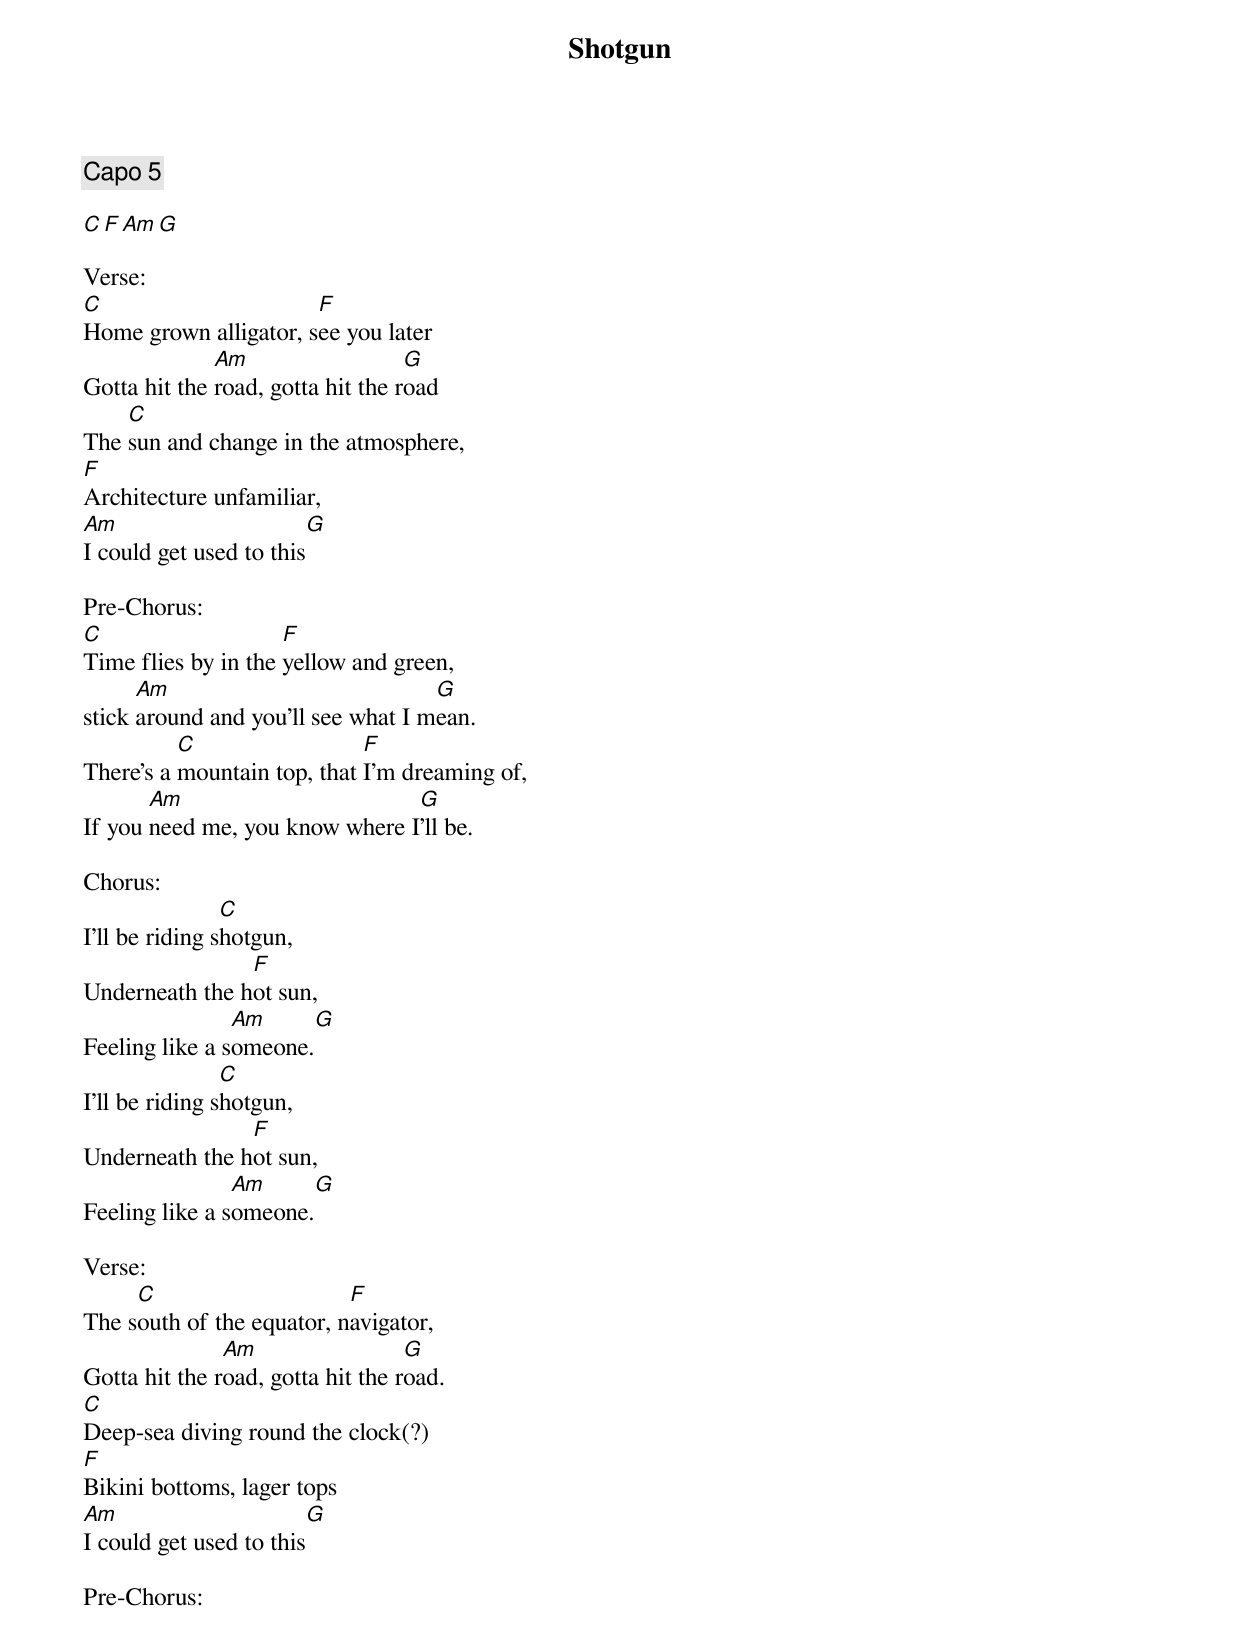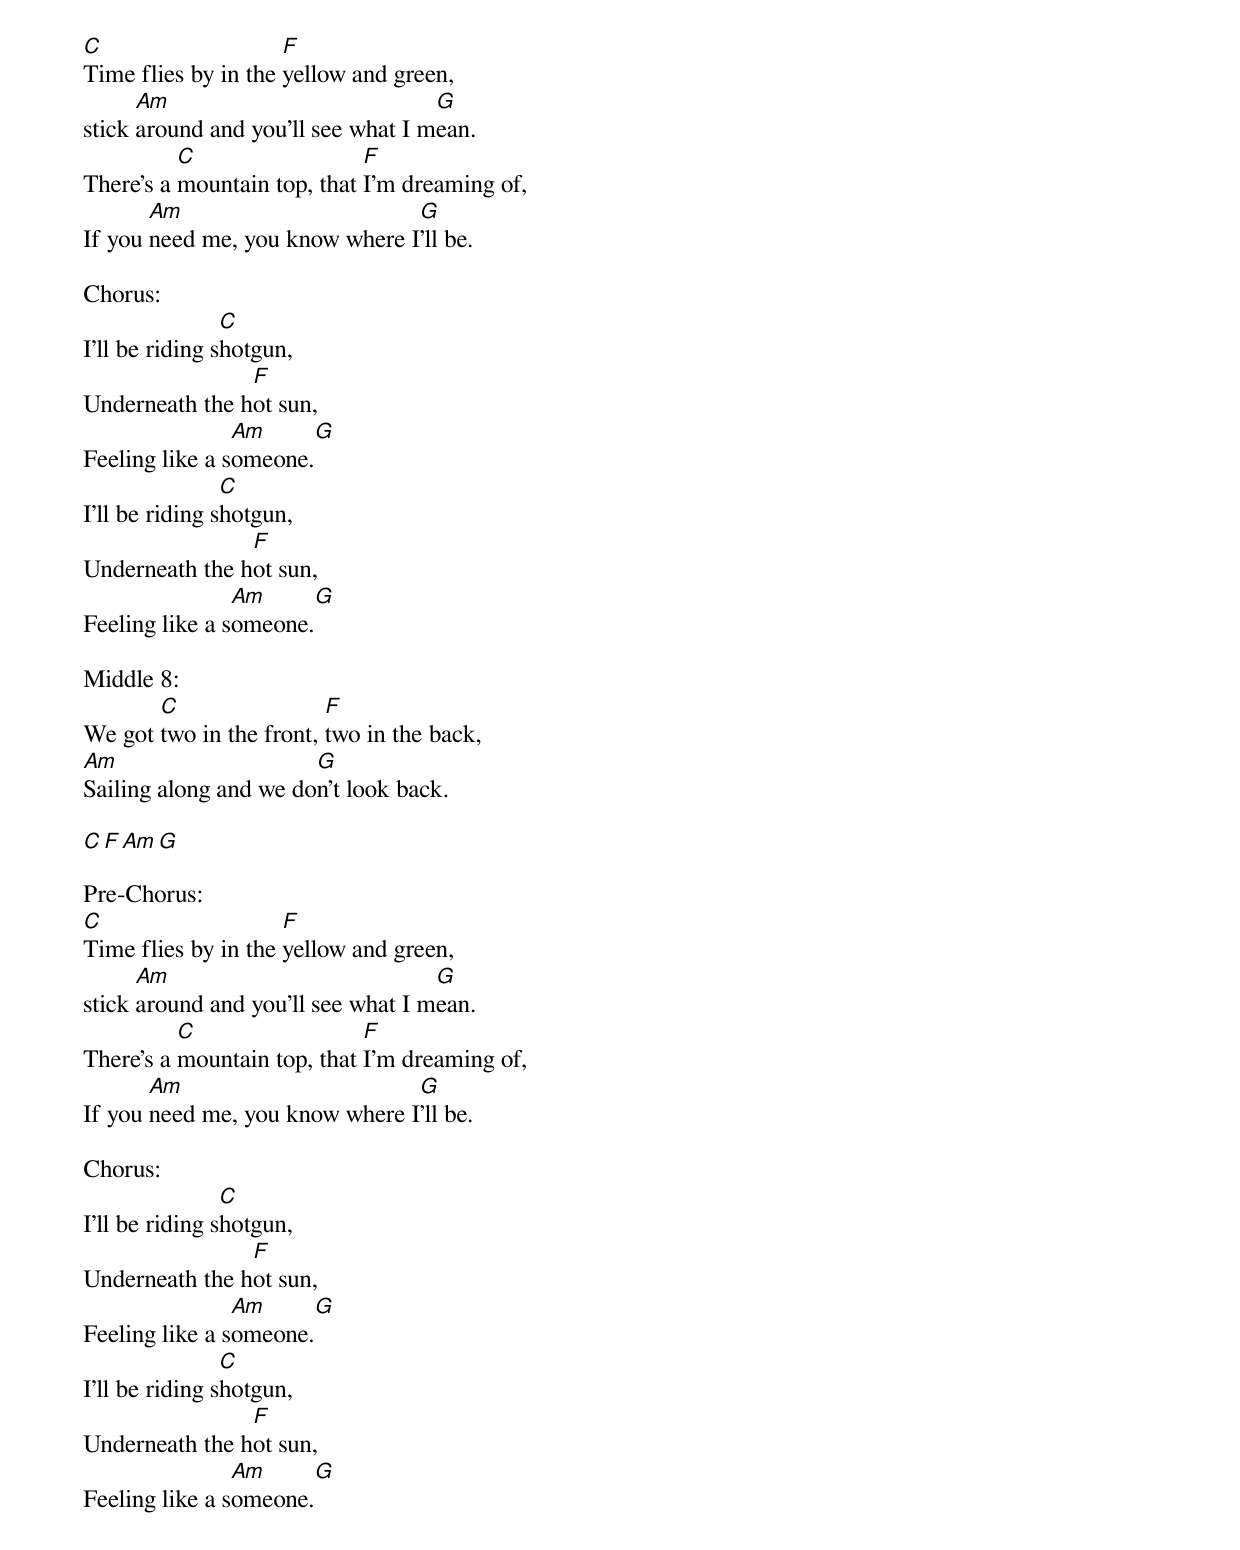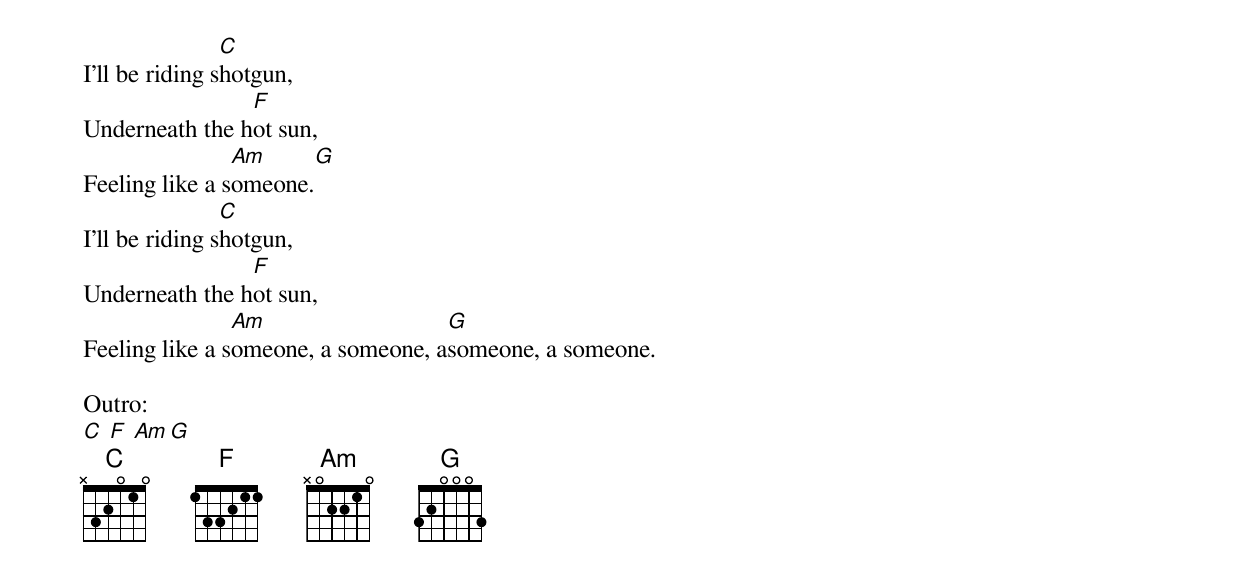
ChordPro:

{title:Shotgun}
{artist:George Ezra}
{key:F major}
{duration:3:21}
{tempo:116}
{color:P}

{comment: Capo 5}

[C][F][Am][G]

Verse:
[C]Home grown alligator, s[F]ee you later
Gotta hit the [Am]road, gotta hit the r[G]oad
The [C]sun and change in the atmosphere,
[F]Architecture unfamiliar,
[Am]I could get used to this[G]

Pre-Chorus:
[C]Time flies by in the [F]yellow and green,
stick [Am]around and you’ll see what I m[G]ean.
There’s a [C]mountain top, that [F]I’m dreaming of,
If you [Am]need me, you know where I[G]’ll be.

Chorus:
I’ll be riding s[C]hotgun,
Underneath the h[F]ot sun,
Feeling like a s[Am]omeone.[G]
I’ll be riding s[C]hotgun,
Underneath the h[F]ot sun,
Feeling like a s[Am]omeone.[G]

Verse:
The s[C]outh of the equator, n[F]avigator,
Gotta hit the r[Am]oad, gotta hit the r[G]oad.
[C]Deep-sea diving round the clock(?)
[F]Bikini bottoms, lager tops
[Am]I could get used to this[G]

Pre-Chorus:
[C]Time flies by in the [F]yellow and green,
stick [Am]around and you’ll see what I m[G]ean.
There’s a [C]mountain top, that [F]I’m dreaming of,
If you [Am]need me, you know where I[G]’ll be.

Chorus:
I’ll be riding s[C]hotgun,
Underneath the h[F]ot sun,
Feeling like a s[Am]omeone.[G]
I’ll be riding s[C]hotgun,
Underneath the h[F]ot sun,
Feeling like a s[Am]omeone.[G]

Middle 8:
We got [C]two in the front, [F]two in the back,
[Am]Sailing along and we do[G]n’t look back.

[C][F][Am][G]

Pre-Chorus:
[C]Time flies by in the [F]yellow and green,
stick [Am]around and you’ll see what I m[G]ean.
There’s a [C]mountain top, that [F]I’m dreaming of,
If you [Am]need me, you know where I[G]’ll be.

Chorus:
I’ll be riding s[C]hotgun,
Underneath the h[F]ot sun,
Feeling like a s[Am]omeone.[G]
I’ll be riding s[C]hotgun,
Underneath the h[F]ot sun,
Feeling like a s[Am]omeone.[G]
I’ll be riding s[C]hotgun,
Underneath the h[F]ot sun,
Feeling like a s[Am]omeone.[G]
I’ll be riding s[C]hotgun,
Underneath the h[F]ot sun,
Feeling like a s[Am]omeone, a someone, a[G]someone, a someone.

Outro:
[C  F  Am G]
